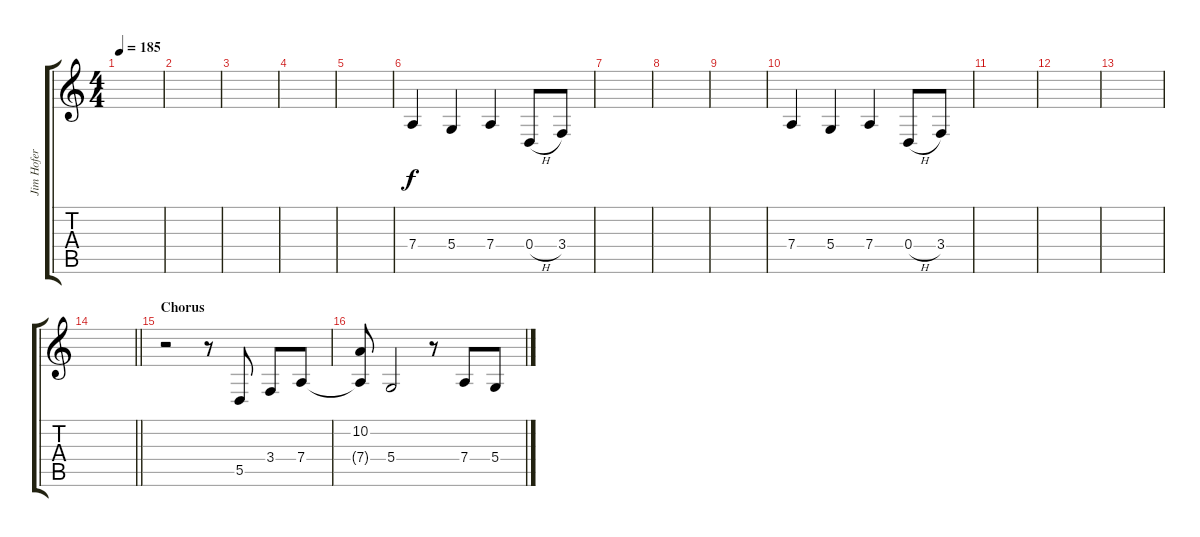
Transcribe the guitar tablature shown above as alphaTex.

\track ("Jim Hofer (Trombone)" "Jim Hofer ") {instrument trombone}
\staff {score tabs}
\tuning (E4 B3 G3 D3 A2 E2) {hide}
\ts (4 4)
\tempo 185
\clef g2
\ks c
|
|
|
|
|
7.4.4 5.4.4 7.4.4 0.4{h}.8 3.4.8 |
|
|
|
7.4.4 5.4.4 7.4.4 0.4{h}.8 3.4.8 |
|
|
|
\barLineRight lightlight
|
\section ("" "Chorus")
r.2 r.8 5.5.8 3.4.8 7.4.8 |
(10.2 7.4{t}).8 5.4.2 r.8 7.4.8 5.4.8
